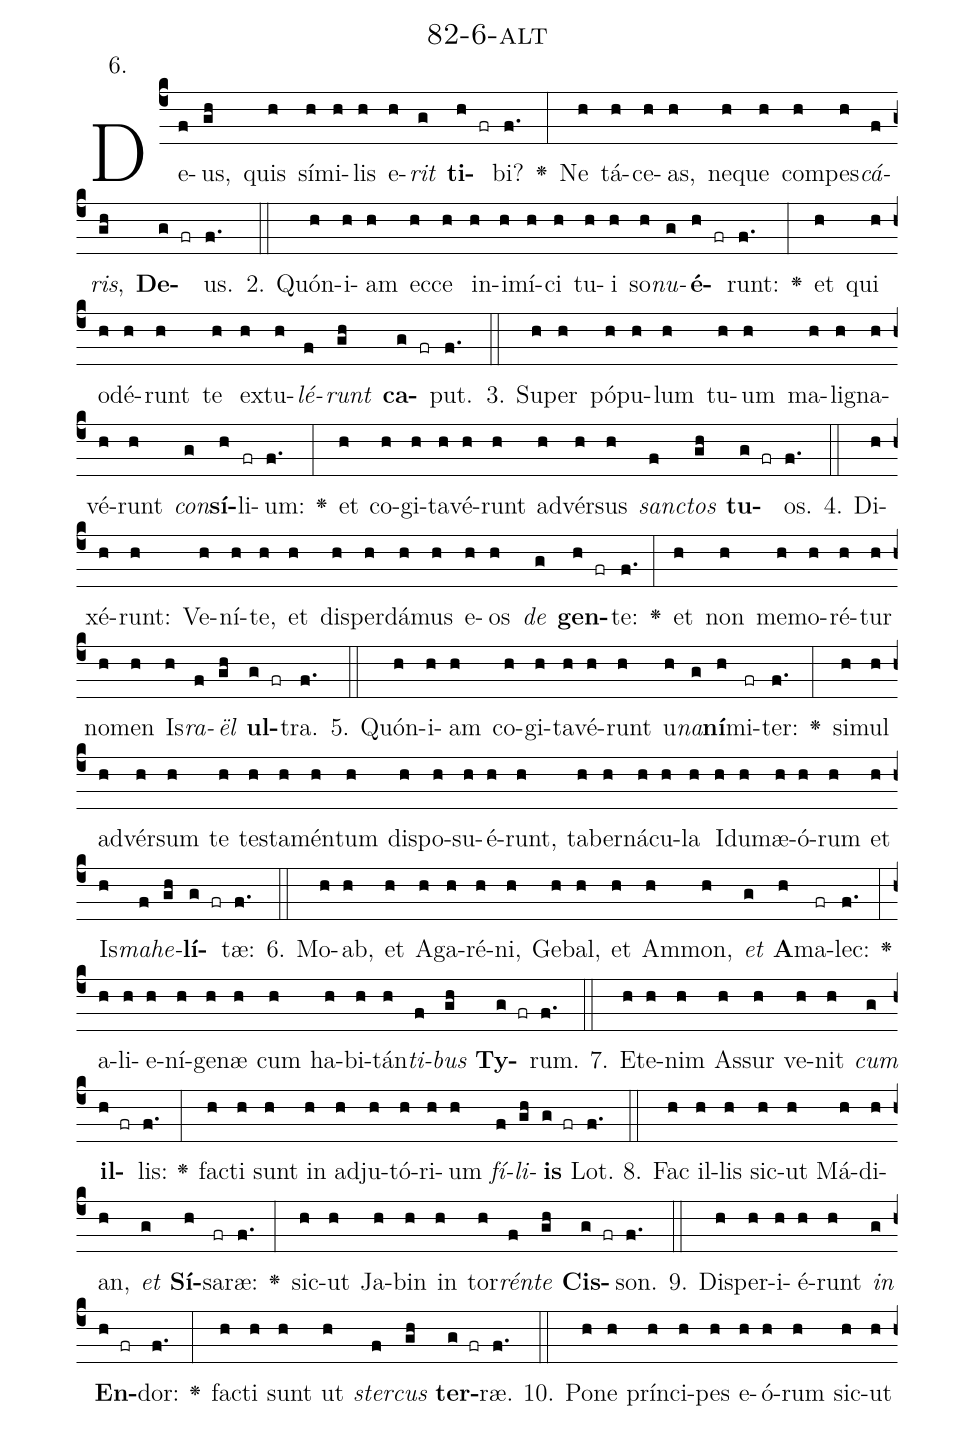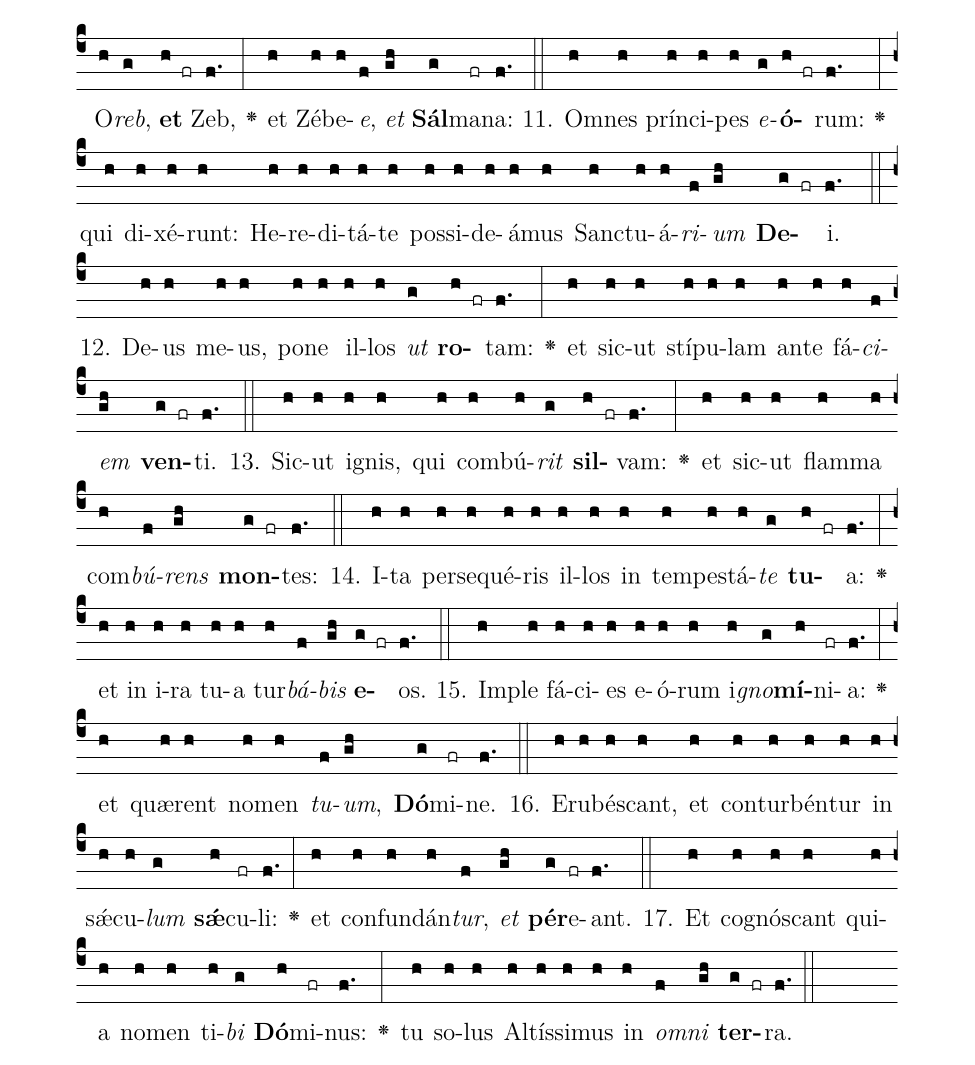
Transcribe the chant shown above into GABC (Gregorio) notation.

name: 82-6-alt;
annotation: 6.;
%%
(c4)De(f)us,(gh) quis(h) sí(h)mi(h)lis(h) e(h)<i>rit</i>(g) <b>ti</b>(h fr)bi?(f.) <v>\greheightstar</v>(:) Ne(h) tá(h)ce(h)as,(h) ne(h)que(h) com(h)pes(h)<i>cá</i>(f)<i>ris</i>,(gh) <b>De</b>(g fr)us.(f.) (::)
2. Quón(h)i(h)am(h) ec(h)ce(h) in(h)i(h)mí(h)ci(h) tu(h)i(h) so(h)<i>nu</i>(g)<b>é</b>(h fr)runt:(f.) <v>\greheightstar</v>(:) et(h) qui(h) o(h)dé(h)runt(h) te(h) ex(h)tu(h)<i>lé</i>(f)<i>runt</i>(gh) <b>ca</b>(g fr)put.(f.) (::)
3. Su(h)per(h) pó(h)pu(h)lum(h) tu(h)um(h) ma(h)li(h)gna(h)vé(h)runt(h) <i>con</i>(g)<b>sí</b>(h)li(fr)um:(f.) <v>\greheightstar</v>(:) et(h) co(h)gi(h)ta(h)vé(h)runt(h) ad(h)vér(h)sus(h) <i>sanc</i>(f)<i>tos</i>(gh) <b>tu</b>(g fr)os.(f.) (::)
4. Di(h)xé(h)runt:(h) Ve(h)ní(h)te,(h) et(h) dis(h)per(h)dá(h)mus(h) e(h)os(h) <i>de</i>(g) <b>gen</b>(h fr)te:(f.) <v>\greheightstar</v>(:) et(h) non(h) me(h)mo(h)ré(h)tur(h) no(h)men(h) Is(h)<i>ra</i>(f)<i>ël</i>(gh) <b>ul</b>(g fr)tra.(f.) (::)
5. Quón(h)i(h)am(h) co(h)gi(h)ta(h)vé(h)runt(h) u(h)<i>na</i>(g)<b>ní</b>(h)mi(fr)ter:(f.) <v>\greheightstar</v>(:) si(h)mul(h) ad(h)vér(h)sum(h) te(h) tes(h)ta(h)mén(h)tum(h) dis(h)po(h)su(h)é(h)runt,(h) ta(h)ber(h)ná(h)cu(h)la(h) I(h)du(h)mæ(h)ó(h)rum(h) et(h) Is(h)<i>ma</i>(f)<i>he</i>(gh)<b>lí</b>(g fr)tæ:(f.) (::)
6. Mo(h)ab,(h) et(h) A(h)ga(h)ré(h)ni,(h) Ge(h)bal,(h) et(h) Am(h)mon,(h) <i>et</i>(g) <b>A</b>(h)ma(fr)lec:(f.) <v>\greheightstar</v>(:) a(h)li(h)e(h)ní(h)ge(h)næ(h) cum(h) ha(h)bi(h)tán(h)<i>ti</i>(f)<i>bus</i>(gh) <b>Ty</b>(g fr)rum.(f.) (::)
7. Et(h)e(h)nim(h) As(h)sur(h) ve(h)nit(h) <i>cum</i>(g) <b>il</b>(h fr)lis:(f.) <v>\greheightstar</v>(:) fac(h)ti(h) sunt(h) in(h) ad(h)ju(h)tó(h)ri(h)um(h) <i>fí</i>(f)<i>li</i>(gh)<b>is</b>(g fr) Lot.(f.) (::)
8. Fac(h) il(h)lis(h) sic(h)ut(h) Má(h)di(h)an,(h) <i>et</i>(g) <b>Sí</b>(h)sa(fr)ræ:(f.) <v>\greheightstar</v>(:) sic(h)ut(h) Ja(h)bin(h) in(h) tor(h)<i>rén</i>(f)<i>te</i>(gh) <b>Cis</b>(g fr)son.(f.) (::)
9. Dis(h)per(h)i(h)é(h)runt(h) <i>in</i>(g) <b>En</b>(h fr)dor:(f.) <v>\greheightstar</v>(:) fac(h)ti(h) sunt(h) ut(h) <i>ster</i>(f)<i>cus</i>(gh) <b>ter</b>(g fr)ræ.(f.) (::)
10. Po(h)ne(h) prín(h)ci(h)pes(h) e(h)ó(h)rum(h) sic(h)ut(h) O(h)<i>reb</i>,(g) <b>et</b>(h fr) Zeb,(f.) <v>\greheightstar</v>(:) et(h) Zé(h)be(h)<i>e</i>,(f) <i>et</i>(gh) <b>Sál</b>(g)ma(fr)na:(f.) (::)
11. Om(h)nes(h) prín(h)ci(h)pes(h) <i>e</i>(g)<b>ó</b>(h fr)rum:(f.) <v>\greheightstar</v>(:) qui(h) di(h)xé(h)runt:(h) He(h)re(h)di(h)tá(h)te(h) pos(h)si(h)de(h)á(h)mus(h) Sanc(h)tu(h)á(h)<i>ri</i>(f)<i>um</i>(gh) <b>De</b>(g fr)i.(f.) (::)
12. De(h)us(h) me(h)us,(h) po(h)ne(h) il(h)los(h) <i>ut</i>(g) <b>ro</b>(h fr)tam:(f.) <v>\greheightstar</v>(:) et(h) sic(h)ut(h) stí(h)pu(h)lam(h) an(h)te(h) fá(h)<i>ci</i>(f)<i>em</i>(gh) <b>ven</b>(g fr)ti.(f.) (::)
13. Sic(h)ut(h) i(h)gnis,(h) qui(h) com(h)bú(h)<i>rit</i>(g) <b>sil</b>(h fr)vam:(f.) <v>\greheightstar</v>(:) et(h) sic(h)ut(h) flam(h)ma(h) com(h)<i>bú</i>(f)<i>rens</i>(gh) <b>mon</b>(g fr)tes:(f.) (::)
14. I(h)ta(h) per(h)se(h)qué(h)ris(h) il(h)los(h) in(h) tem(h)pes(h)tá(h)<i>te</i>(g) <b>tu</b>(h fr)a:(f.) <v>\greheightstar</v>(:) et(h) in(h) i(h)ra(h) tu(h)a(h) tur(h)<i>bá</i>(f)<i>bis</i>(gh) <b>e</b>(g fr)os.(f.) (::)
15. Im(h)ple(h) fá(h)ci(h)es(h) e(h)ó(h)rum(h) i(h)<i>gno</i>(g)<b>mí</b>(h)ni(fr)a:(f.) <v>\greheightstar</v>(:) et(h) quæ(h)rent(h) no(h)men(h) <i>tu</i>(f)<i>um</i>,(gh) <b>Dó</b>(g)mi(fr)ne.(f.) (::)
16. E(h)ru(h)bés(h)cant,(h) et(h) con(h)tur(h)bén(h)tur(h) in(h) sǽ(h)cu(h)<i>lum</i>(g) <b>sǽ</b>(h)cu(fr)li:(f.) <v>\greheightstar</v>(:) et(h) con(h)fun(h)dán(h)<i>tur</i>,(f) <i>et</i>(gh) <b>pér</b>(g)e(fr)ant.(f.) (::)
17. Et(h) co(h)gnós(h)cant(h) qui(h)a(h) no(h)men(h) ti(h)<i>bi</i>(g) <b>Dó</b>(h)mi(fr)nus:(f.) <v>\greheightstar</v>(:) tu(h) so(h)lus(h) Al(h)tís(h)si(h)mus(h) in(h) <i>om</i>(f)<i>ni</i>(gh) <b>ter</b>(g fr)ra.(f.) (::)
